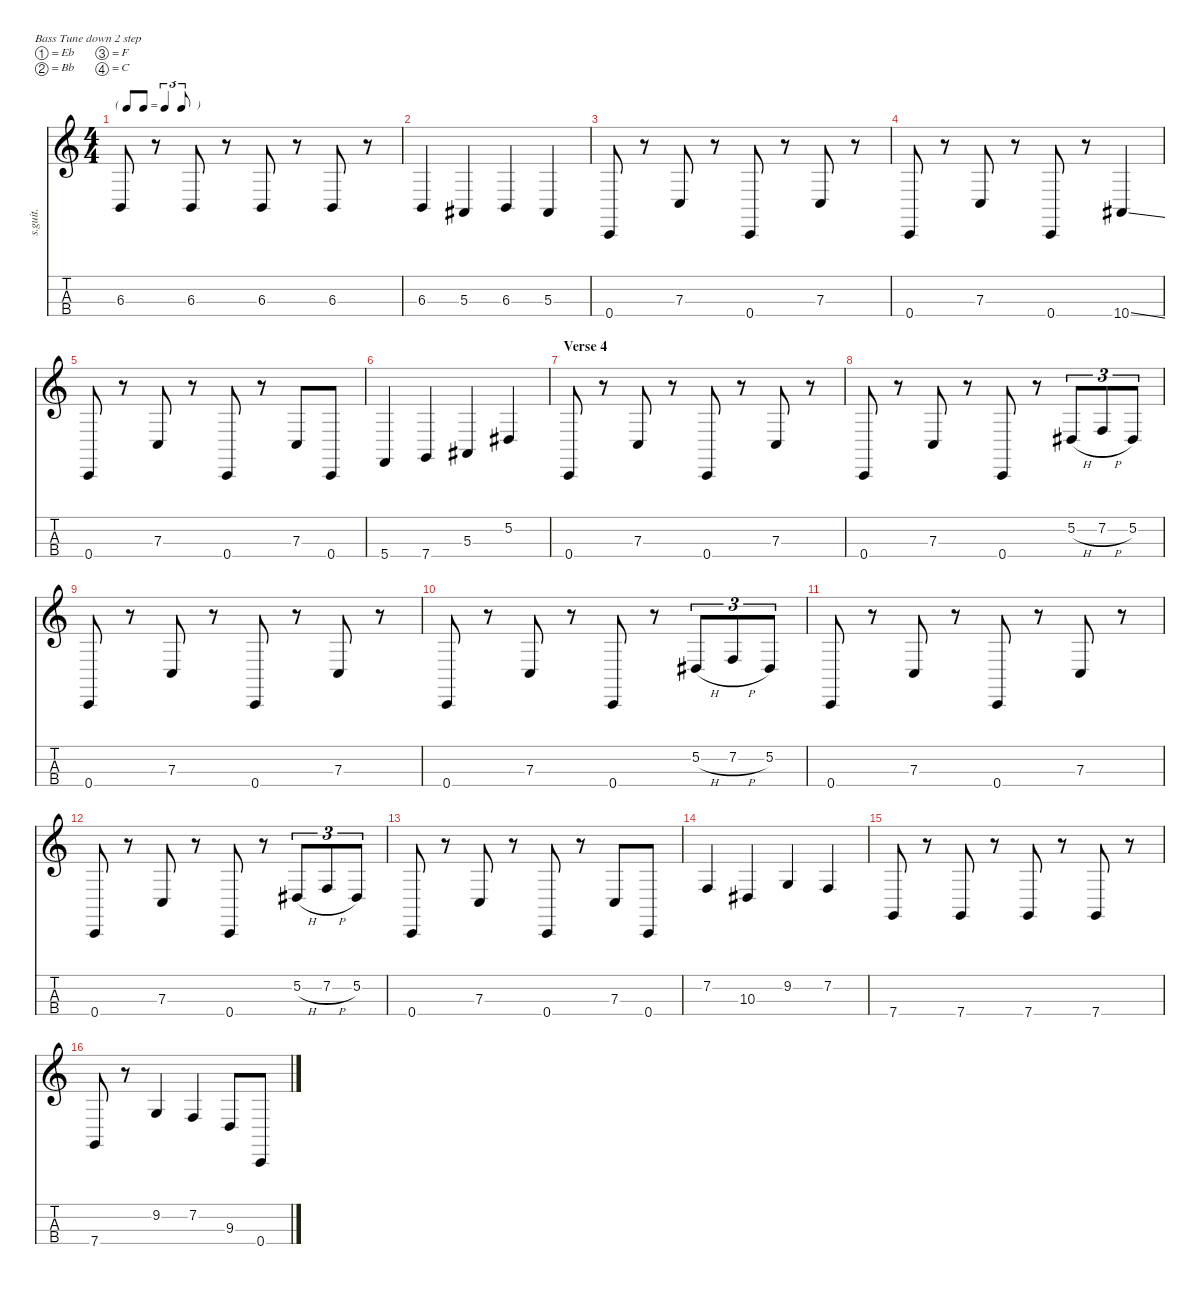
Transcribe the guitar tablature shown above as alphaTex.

\defaultSystemsLayout 4
\hideDynamics
\bracketExtendMode nobrackets
\track ("Nick Oliveri" "s.guit.") {instrument electricbassfinger}
\staff {score tabs}
\tuning (Eb2 Bb1 F1 C1)
\ts (4 4)
\tf triplet8th
\tempo (171 hide)
\clef g2
\ks c
6.3.8{lyrics (0 "") lyrics (1 "") lyrics (2 "") lyrics (3 "") lyrics (4 "") dy mf} r.8 6.3.8{lyrics (0 "") lyrics (1 "") lyrics (2 "") lyrics (3 "") lyrics (4 "")} r.8 6.3.8{lyrics (0 "") lyrics (1 "") lyrics (2 "") lyrics (3 "") lyrics (4 "")} r.8 6.3.8{lyrics (0 "") lyrics (1 "") lyrics (2 "") lyrics (3 "") lyrics (4 "")} r.8 |
6.3.4{lyrics (0 "") lyrics (1 "") lyrics (2 "") lyrics (3 "") lyrics (4 "")} 5.3{acc #}.4{lyrics (0 "") lyrics (1 "") lyrics (2 "") lyrics (3 "") lyrics (4 "")} 6.3.4{lyrics (0 "") lyrics (1 "") lyrics (2 "") lyrics (3 "") lyrics (4 "")} 5.3{acc #}.4{lyrics (0 "") lyrics (1 "") lyrics (2 "") lyrics (3 "") lyrics (4 "")} |
0.4.8{lyrics (0 "") lyrics (1 "") lyrics (2 "") lyrics (3 "") lyrics (4 "")} r.8 7.3.8{lyrics (0 "") lyrics (1 "") lyrics (2 "") lyrics (3 "") lyrics (4 "")} r.8 0.4.8{lyrics (0 "") lyrics (1 "") lyrics (2 "") lyrics (3 "") lyrics (4 "")} r.8 7.3.8{lyrics (0 "") lyrics (1 "") lyrics (2 "") lyrics (3 "") lyrics (4 "")} r.8 |
0.4.8{lyrics (0 "") lyrics (1 "") lyrics (2 "") lyrics (3 "") lyrics (4 "")} r.8 7.3.8{lyrics (0 "") lyrics (1 "") lyrics (2 "") lyrics (3 "") lyrics (4 "")} r.8 0.4.8{lyrics (0 "") lyrics (1 "") lyrics (2 "") lyrics (3 "") lyrics (4 "")} r.8 10.4{ss acc #}.4{lyrics (0 "") lyrics (1 "") lyrics (2 "") lyrics (3 "") lyrics (4 "")} |
0.4.8{lyrics (0 "") lyrics (1 "") lyrics (2 "") lyrics (3 "") lyrics (4 "")} r.8 7.3.8{lyrics (0 "") lyrics (1 "") lyrics (2 "") lyrics (3 "") lyrics (4 "")} r.8 0.4.8{lyrics (0 "") lyrics (1 "") lyrics (2 "") lyrics (3 "") lyrics (4 "")} r.8 7.3.8{lyrics (0 "") lyrics (1 "") lyrics (2 "") lyrics (3 "") lyrics (4 "")} 0.4.8{lyrics (0 "") lyrics (1 "") lyrics (2 "") lyrics (3 "") lyrics (4 "")} |
5.4.4{lyrics (0 "") lyrics (1 "") lyrics (2 "") lyrics (3 "") lyrics (4 "")} 7.4.4{lyrics (0 "") lyrics (1 "") lyrics (2 "") lyrics (3 "") lyrics (4 "")} 5.3{acc #}.4{lyrics (0 "") lyrics (1 "") lyrics (2 "") lyrics (3 "") lyrics (4 "")} 5.2{acc #}.4{lyrics (0 "") lyrics (1 "") lyrics (2 "") lyrics (3 "") lyrics (4 "")} |
\section ("" "Verse 4")
0.4.8{lyrics (0 "") lyrics (1 "") lyrics (2 "") lyrics (3 "") lyrics (4 "")} r.8 7.3.8{lyrics (0 "") lyrics (1 "") lyrics (2 "") lyrics (3 "") lyrics (4 "")} r.8 0.4.8{lyrics (0 "") lyrics (1 "") lyrics (2 "") lyrics (3 "") lyrics (4 "")} r.8 7.3.8{lyrics (0 "") lyrics (1 "") lyrics (2 "") lyrics (3 "") lyrics (4 "")} r.8 |
0.4.8{lyrics (0 "") lyrics (1 "") lyrics (2 "") lyrics (3 "") lyrics (4 "")} r.8 7.3.8{lyrics (0 "") lyrics (1 "") lyrics (2 "") lyrics (3 "") lyrics (4 "")} r.8 0.4.8{lyrics (0 "") lyrics (1 "") lyrics (2 "") lyrics (3 "") lyrics (4 "")} r.8 5.2{h acc #}.8{tu (3 2) lyrics (0 "") lyrics (1 "") lyrics (2 "") lyrics (3 "") lyrics (4 "")} 7.2{h}.8{tu (3 2) lyrics (0 "") lyrics (1 "") lyrics (2 "") lyrics (3 "") lyrics (4 "")} 5.2{acc #}.8{tu (3 2) lyrics (0 "") lyrics (1 "") lyrics (2 "") lyrics (3 "") lyrics (4 "")} |
0.4.8{lyrics (0 "") lyrics (1 "") lyrics (2 "") lyrics (3 "") lyrics (4 "")} r.8 7.3.8{lyrics (0 "") lyrics (1 "") lyrics (2 "") lyrics (3 "") lyrics (4 "")} r.8 0.4.8{lyrics (0 "") lyrics (1 "") lyrics (2 "") lyrics (3 "") lyrics (4 "")} r.8 7.3.8{lyrics (0 "") lyrics (1 "") lyrics (2 "") lyrics (3 "") lyrics (4 "")} r.8 |
0.4.8{lyrics (0 "") lyrics (1 "") lyrics (2 "") lyrics (3 "") lyrics (4 "")} r.8 7.3.8{lyrics (0 "") lyrics (1 "") lyrics (2 "") lyrics (3 "") lyrics (4 "")} r.8 0.4.8{lyrics (0 "") lyrics (1 "") lyrics (2 "") lyrics (3 "") lyrics (4 "")} r.8 5.2{h acc #}.8{tu (3 2) lyrics (0 "") lyrics (1 "") lyrics (2 "") lyrics (3 "") lyrics (4 "")} 7.2{h}.8{tu (3 2) lyrics (0 "") lyrics (1 "") lyrics (2 "") lyrics (3 "") lyrics (4 "")} 5.2{acc #}.8{tu (3 2) lyrics (0 "") lyrics (1 "") lyrics (2 "") lyrics (3 "") lyrics (4 "")} |
0.4.8{lyrics (0 "") lyrics (1 "") lyrics (2 "") lyrics (3 "") lyrics (4 "")} r.8 7.3.8{lyrics (0 "") lyrics (1 "") lyrics (2 "") lyrics (3 "") lyrics (4 "")} r.8 0.4.8{lyrics (0 "") lyrics (1 "") lyrics (2 "") lyrics (3 "") lyrics (4 "")} r.8 7.3.8{lyrics (0 "") lyrics (1 "") lyrics (2 "") lyrics (3 "") lyrics (4 "")} r.8 |
0.4.8{lyrics (0 "") lyrics (1 "") lyrics (2 "") lyrics (3 "") lyrics (4 "")} r.8 7.3.8{lyrics (0 "") lyrics (1 "") lyrics (2 "") lyrics (3 "") lyrics (4 "")} r.8 0.4.8{lyrics (0 "") lyrics (1 "") lyrics (2 "") lyrics (3 "") lyrics (4 "")} r.8 5.2{h acc #}.8{tu (3 2) lyrics (0 "") lyrics (1 "") lyrics (2 "") lyrics (3 "") lyrics (4 "")} 7.2{h}.8{tu (3 2) lyrics (0 "") lyrics (1 "") lyrics (2 "") lyrics (3 "") lyrics (4 "")} 5.2{acc #}.8{tu (3 2) lyrics (0 "") lyrics (1 "") lyrics (2 "") lyrics (3 "") lyrics (4 "")} |
0.4.8{lyrics (0 "") lyrics (1 "") lyrics (2 "") lyrics (3 "") lyrics (4 "")} r.8 7.3.8{lyrics (0 "") lyrics (1 "") lyrics (2 "") lyrics (3 "") lyrics (4 "")} r.8 0.4.8{lyrics (0 "") lyrics (1 "") lyrics (2 "") lyrics (3 "") lyrics (4 "")} r.8 7.3.8{lyrics (0 "") lyrics (1 "") lyrics (2 "") lyrics (3 "") lyrics (4 "")} 0.4.8{lyrics (0 "") lyrics (1 "") lyrics (2 "") lyrics (3 "") lyrics (4 "")} |
7.2.4{lyrics (0 "") lyrics (1 "") lyrics (2 "") lyrics (3 "") lyrics (4 "")} 10.3{acc #}.4{lyrics (0 "") lyrics (1 "") lyrics (2 "") lyrics (3 "") lyrics (4 "")} 9.2.4{lyrics (0 "") lyrics (1 "") lyrics (2 "") lyrics (3 "") lyrics (4 "")} 7.2.4{lyrics (0 "") lyrics (1 "") lyrics (2 "") lyrics (3 "") lyrics (4 "")} |
7.4.8{lyrics (0 "") lyrics (1 "") lyrics (2 "") lyrics (3 "") lyrics (4 "")} r.8 7.4.8{lyrics (0 "") lyrics (1 "") lyrics (2 "") lyrics (3 "") lyrics (4 "")} r.8 7.4.8{lyrics (0 "") lyrics (1 "") lyrics (2 "") lyrics (3 "") lyrics (4 "")} r.8 7.4.8{lyrics (0 "") lyrics (1 "") lyrics (2 "") lyrics (3 "") lyrics (4 "")} r.8 |
7.4.8{lyrics (0 "") lyrics (1 "") lyrics (2 "") lyrics (3 "") lyrics (4 "")} r.8 9.2.4{lyrics (0 "") lyrics (1 "") lyrics (2 "") lyrics (3 "") lyrics (4 "")} 7.2.4{lyrics (0 "") lyrics (1 "") lyrics (2 "") lyrics (3 "") lyrics (4 "")} 9.3.8{lyrics (0 "") lyrics (1 "") lyrics (2 "") lyrics (3 "") lyrics (4 "")} 0.4.8{lyrics (0 "") lyrics (1 "") lyrics (2 "") lyrics (3 "") lyrics (4 "")}
